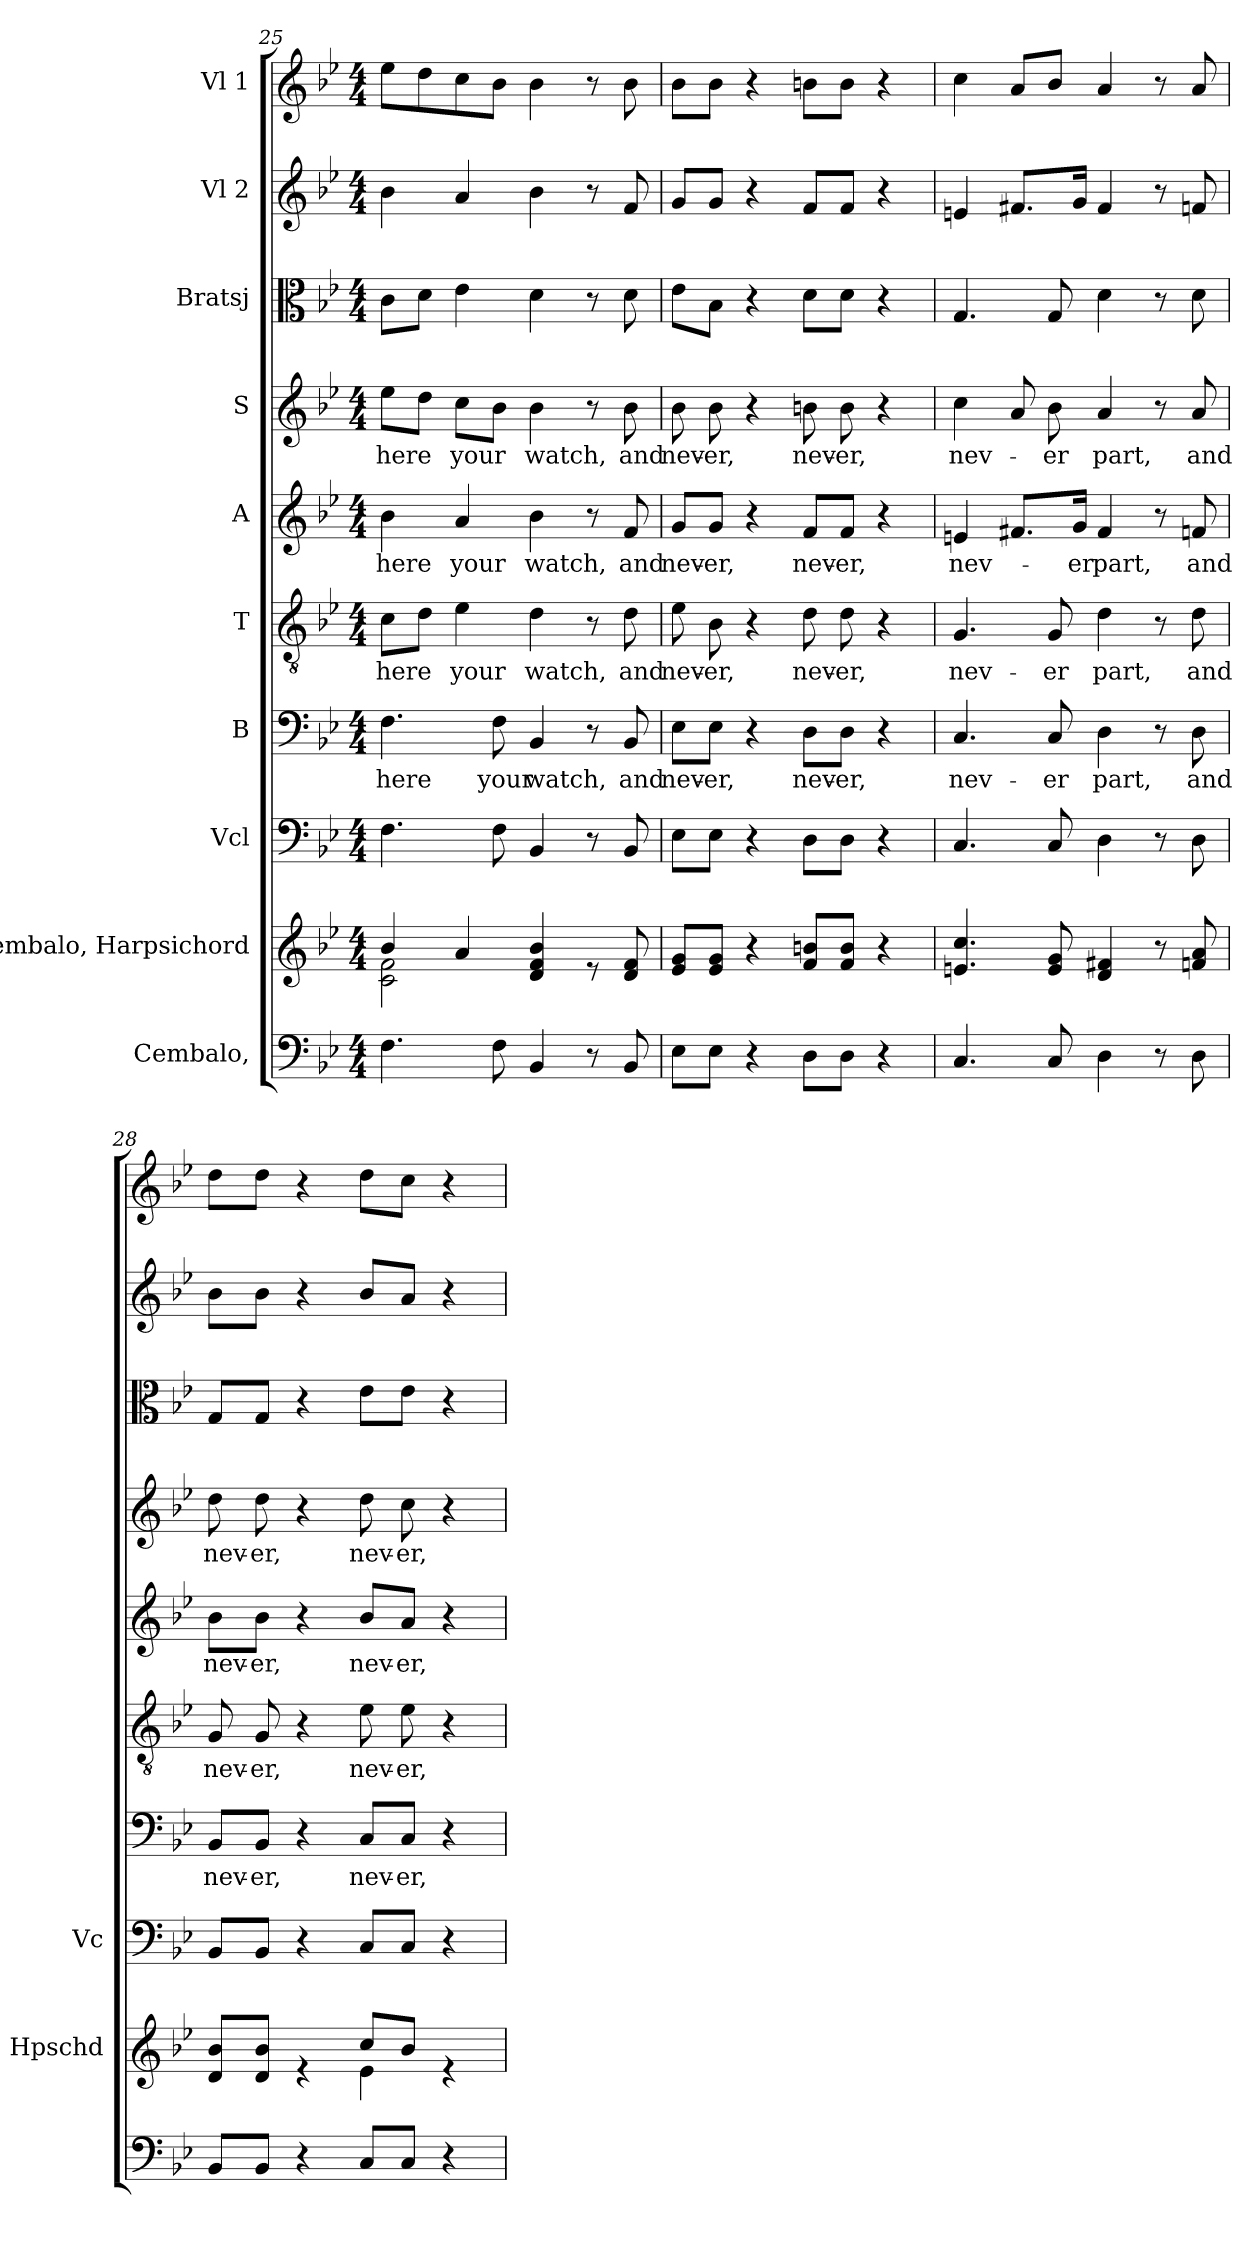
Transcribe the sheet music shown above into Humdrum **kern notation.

**kern	**kern	**kern	**kern	**text	**kern	**text	**kern	**text	**kern	**text	**kern	**kern	**kern
*part10	*part9	*part8	*part7	*part7	*part6	*part6	*part5	*part5	*part4	*part4	*part3	*part2	*part1
*staff10	*staff9	*staff8	*staff7	*staff7	*staff6	*staff6	*staff5	*staff5	*staff4	*staff4	*staff3	*staff2	*staff1
*I"Cembalo,	*I"Cembalo, Harpsichord	*I"Vcl	*I"B	*	*I"T	*	*I"A	*	*I"S	*	*I"Bratsj	*I"Vl 2	*I"Vl 1
*	*I'Hpschd	*I'Vc	*	*	*	*	*	*	*	*	*	*	*
*clefF4	*clefG2	*clefF4	*clefF4	*	*clefGv2	*	*clefG2	*	*clefG2	*	*clefC3	*clefG2	*clefG2
*k[b-e-]	*k[b-e-]	*k[b-e-]	*k[b-e-]	*	*k[b-e-]	*	*k[b-e-]	*	*k[b-e-]	*	*k[b-e-]	*k[b-e-]	*k[b-e-]
*M4/4	*M4/4	*M4/4	*M4/4	*	*M4/4	*	*M4/4	*	*M4/4	*	*M4/4	*M4/4	*M4/4
=25	=25	=25	=25	=25	=25	=25	=25	=25	=25	=25	=25	=25	=25
*	*^	*	*	*	*	*	*	*	*	*	*	*	*
!	!	!	!	!	!LO:LY:b	!	!LO:LY:b	!	!LO:LY:b	!	!LO:LY:b	!	!	!
4.F\	4b-/	2c\ 2f\	4.F\	4.F\	here	8c\L	here	4b-\	here	8ee-\L	here	8c\L	4b-\	8ee-\L
.	.	.	.	.	.	8d\J	.	.	.	8dd\J	.	8d\J	.	8dd\
!	!	!	!	!	!	!	!LO:LY:b	!	!LO:LY:b	!	!LO:LY:b	!	!	!
.	4a/	.	.	.	.	4e-\	your	4a/	your	8cc\L	your	4e-\	4a/	8cc\
!	!	!	!	!	!LO:LY:b	!	!	!	!	!	!	!	!	!
8F\	.	.	8F\	8F\	your	.	.	.	.	8b-\J	.	.	.	8b-\J
!	!	!	!	!	!LO:LY:b	!	!LO:LY:b	!	!LO:LY:b	!	!LO:LY:b	!	!	!
4BB-/	4d/ 4f/ 4b-/	2ryy	4BB-/	4BB-/	watch,	4d\	watch,	4b-\	watch,	4b-\	watch,	4d\	4b-\	4b-\
8r	8re	.	8r	8r	.	8r	.	8r	.	8r	.	8r	8r	8r
!	!	!	!	!	!LO:LY:b	!	!LO:LY:b	!	!LO:LY:b	!	!LO:LY:b	!	!	!
8BB-/	8d/ 8f/	.	8BB-/	8BB-/	and	8d\	and	8f/	and	8b-\	and	8d\	8f/	8b-\
*	*v	*v	*	*	*	*	*	*	*	*	*	*	*	*
!!LO:PB:g=z
=26	=26	=26	=26	=26	=26	=26	=26	=26	=26	=26	=26	=26	=26
!	!	!	!	!LO:LY:b	!	!LO:LY:b	!	!LO:LY:b	!	!LO:LY:b	!	!	!
8E-\L	8e-/ 8g/L	8E-\L	8E-\L	nev-	8e-\	nev-	8g/L	nev-	8b-\	nev-	8e-\L	8g/L	8b-\L
!	!	!	!	!LO:LY:b	!	!LO:LY:b	!	!LO:LY:b	!	!LO:LY:b	!	!	!
8E-\J	8e-/ 8g/J	8E-\J	8E-\J	-er,	8B-\	-er,	8g/J	-er,	8b-\	-er,	8B-\J	8g/J	8b-\J
4r	4r	4r	4r	.	4r	.	4r	.	4r	.	4r	4r	4r
!	!	!	!	!LO:LY:b	!	!LO:LY:b	!	!LO:LY:b	!	!LO:LY:b	!	!	!
8D\L	8f/ 8bn/L	8D\L	8D\L	nev-	8d\	nev-	8f/L	nev-	8bn\	nev-	8d\L	8f/L	8bn\L
!	!	!	!	!LO:LY:b	!	!LO:LY:b	!	!LO:LY:b	!	!LO:LY:b	!	!	!
8D\J	8f/ 8b/J	8D\J	8D\J	-er,	8d\	-er,	8f/J	-er,	8b\	-er,	8d\J	8f/J	8b\J
4r	4r	4r	4r	.	4r	.	4r	.	4r	.	4r	4r	4r
=27	=27	=27	=27	=27	=27	=27	=27	=27	=27	=27	=27	=27	=27
!	!	!	!	!LO:LY:b	!	!LO:LY:b	!	!LO:LY:b	!	!LO:LY:b	!	!	!
4.C/	4.en/ 4.cc/	4.C/	4.C/	nev-	4.G/	nev-	4en/	nev-	4cc\	nev-	4.G/	4en/	4cc\
.	.	.	.	.	.	.	8.f#X/L	.	8a/	.	.	8.f#X/L	8a/L
!	!	!	!	!LO:LY:b	!	!LO:LY:b	!	!	!	!LO:LY:b	!	!	!
8C/	8e/ 8g/	8C/	8C/	-er	8G/	-er	.	.	8b-\	-er	8G/	.	8b-/J
!	!	!	!	!	!	!	!	!LO:LY:b	!	!	!	!	!
.	.	.	.	.	.	.	16g/Jk	-er	.	.	.	16g/Jk	.
!	!	!	!	!LO:LY:b	!	!LO:LY:b	!	!LO:LY:b	!	!LO:LY:b	!	!	!
4D\	4d/ 4f#X/	4D\	4D\	part,	4d\	part,	4f#/	part,	4a/	part,	4d\	4f#/	4a/
8r	8r	8r	8r	.	8r	.	8r	.	8r	.	8r	8r	8r
!	!	!	!	!LO:LY:b	!	!LO:LY:b	!	!LO:LY:b	!	!LO:LY:b	!	!	!
8D\	8fn/ 8a/	8D\	8D\	and	8d\	and	8fn/	and	8a/	and	8d\	8fn/	8a/
=28	=28	=28	=28	=28	=28	=28	=28	=28	=28	=28	=28	=28	=28
*	*^	*	*	*	*	*	*	*	*	*	*	*	*
!	!	!	!	!	!LO:LY:b	!	!LO:LY:b	!	!LO:LY:b	!	!LO:LY:b	!	!	!
8BB-/L	8d/ 8b-/L	2ryy	8BB-/L	8BB-/L	nev-	8G/	nev-	8b-\L	nev-	8dd\	nev-	8G/L	8b-\L	8dd\L
!	!	!	!	!	!LO:LY:b	!	!LO:LY:b	!	!LO:LY:b	!	!LO:LY:b	!	!	!
8BB-/J	8d/ 8b-/J	.	8BB-/J	8BB-/J	-er,	8G/	-er,	8b-\J	-er,	8dd\	-er,	8G/J	8b-\J	8dd\J
4r	4re	.	4r	4r	.	4r	.	4r	.	4r	.	4r	4r	4r
!	!	!	!	!	!LO:LY:b	!	!LO:LY:b	!	!LO:LY:b	!	!LO:LY:b	!	!	!
8C/L	8cc/L	4e-\	8C/L	8C/L	nev-	8e-\	nev-	8b-/L	nev-	8dd\	nev-	8e-\L	8b-/L	8dd\L
!	!	!	!	!	!LO:LY:b	!	!LO:LY:b	!	!LO:LY:b	!	!LO:LY:b	!	!	!
8C/J	8b-/J	.	8C/J	8C/J	-er,	8e-\	-er,	8a/J	-er,	8cc\	-er,	8e-\J	8a/J	8cc\J
4r	4re	4ryy	4r	4r	.	4r	.	4r	.	4r	.	4r	4r	4r
*	*v	*v	*	*	*	*	*	*	*	*	*	*	*	*
=	=	=	=	=	=	=	=	=	=	=	=	=	=
*-	*-	*-	*-	*-	*-	*-	*-	*-	*-	*-	*-	*-	*-
